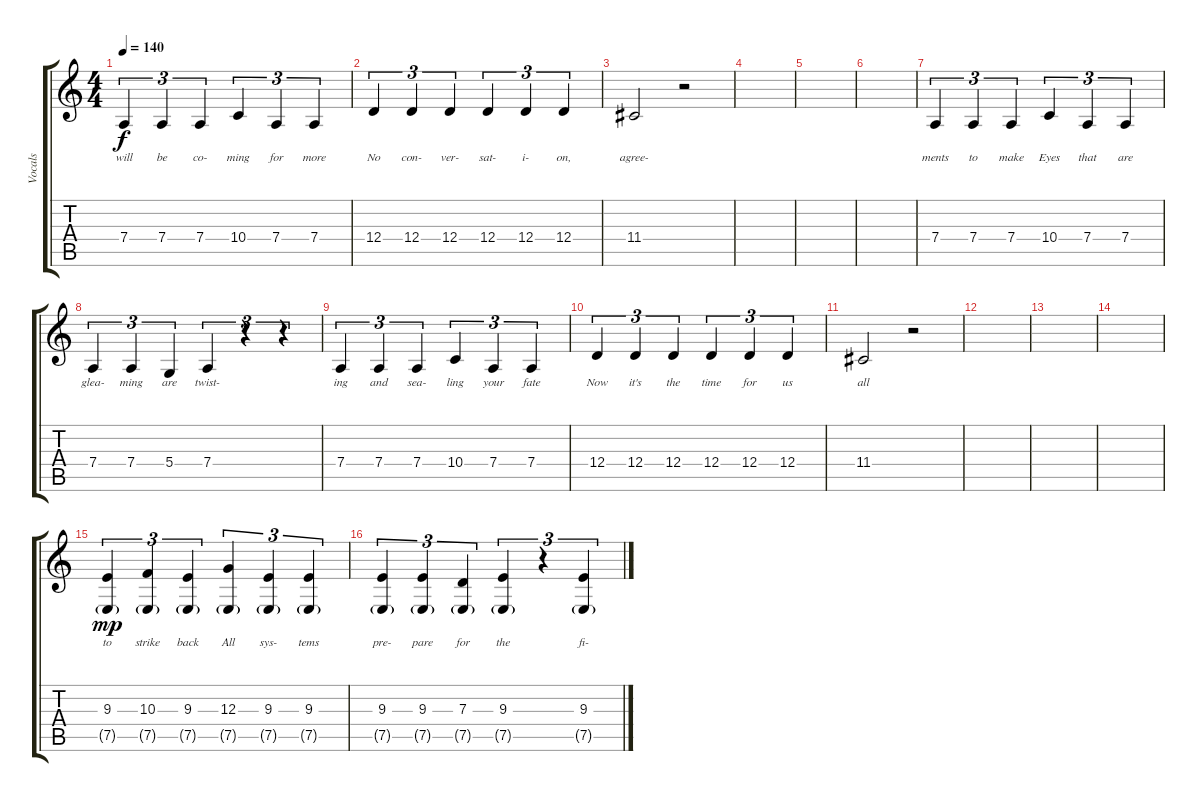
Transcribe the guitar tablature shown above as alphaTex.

\track ("Vocals" "Vocals") {instrument flute}
\staff {score tabs}
\tuning (E4 B3 G3 D3 A2 E2) {hide}
\ts (4 4)
\tempo 140
\clef g2
\ks c
7.4.4{tu (3 2) lyrics (0 "will") lyrics (1 "") lyrics (2 "") lyrics (3 "") lyrics (4 "") dy f} 7.4.4{tu (3 2) lyrics (0 "be") lyrics (1 "") lyrics (2 "") lyrics (3 "") lyrics (4 "")} 7.4.4{tu (3 2) lyrics (0 "co-") lyrics (1 "") lyrics (2 "") lyrics (3 "") lyrics (4 "")} 10.4.4{tu (3 2) lyrics (0 "ming") lyrics (1 "") lyrics (2 "") lyrics (3 "") lyrics (4 "")} 7.4.4{tu (3 2) lyrics (0 "for") lyrics (1 "") lyrics (2 "") lyrics (3 "") lyrics (4 "")} 7.4.4{tu (3 2) lyrics (0 "more") lyrics (1 "") lyrics (2 "") lyrics (3 "") lyrics (4 "")} |
12.4.4{tu (3 2) lyrics (0 "No") lyrics (1 "") lyrics (2 "") lyrics (3 "") lyrics (4 "")} 12.4.4{tu (3 2) lyrics (0 "con-") lyrics (1 "") lyrics (2 "") lyrics (3 "") lyrics (4 "")} 12.4.4{tu (3 2) lyrics (0 "ver-") lyrics (1 "") lyrics (2 "") lyrics (3 "") lyrics (4 "")} 12.4.4{tu (3 2) lyrics (0 "sat-") lyrics (1 "") lyrics (2 "") lyrics (3 "") lyrics (4 "")} 12.4.4{tu (3 2) lyrics (0 "i-") lyrics (1 "") lyrics (2 "") lyrics (3 "") lyrics (4 "")} 12.4.4{tu (3 2) lyrics (0 "on,") lyrics (1 "") lyrics (2 "") lyrics (3 "") lyrics (4 "")} |
11.4.2{lyrics (0 "agree-") lyrics (1 "") lyrics (2 "") lyrics (3 "") lyrics (4 "")} r.2 |
|
|
|
7.4.4{tu (3 2) lyrics (0 "ments") lyrics (1 "") lyrics (2 "") lyrics (3 "") lyrics (4 "")} 7.4.4{tu (3 2) lyrics (0 "to") lyrics (1 "") lyrics (2 "") lyrics (3 "") lyrics (4 "")} 7.4.4{tu (3 2) lyrics (0 "make") lyrics (1 "") lyrics (2 "") lyrics (3 "") lyrics (4 "")} 10.4.4{tu (3 2) lyrics (0 "Eyes") lyrics (1 "") lyrics (2 "") lyrics (3 "") lyrics (4 "")} 7.4.4{tu (3 2) lyrics (0 "that") lyrics (1 "") lyrics (2 "") lyrics (3 "") lyrics (4 "")} 7.4.4{tu (3 2) lyrics (0 "are") lyrics (1 "") lyrics (2 "") lyrics (3 "") lyrics (4 "")} |
7.4.4{tu (3 2) lyrics (0 "glea-") lyrics (1 "") lyrics (2 "") lyrics (3 "") lyrics (4 "")} 7.4.4{tu (3 2) lyrics (0 "ming") lyrics (1 "") lyrics (2 "") lyrics (3 "") lyrics (4 "")} 5.4.4{tu (3 2) lyrics (0 "are") lyrics (1 "") lyrics (2 "") lyrics (3 "") lyrics (4 "")} 7.4.4{tu (3 2) lyrics (0 "twist-") lyrics (1 "") lyrics (2 "") lyrics (3 "") lyrics (4 "")} r.4{tu (3 2)} r.4{tu (3 2)} |
7.4.4{tu (3 2) lyrics (0 "ing") lyrics (1 "") lyrics (2 "") lyrics (3 "") lyrics (4 "")} 7.4.4{tu (3 2) lyrics (0 "and") lyrics (1 "") lyrics (2 "") lyrics (3 "") lyrics (4 "")} 7.4.4{tu (3 2) lyrics (0 "sea-") lyrics (1 "") lyrics (2 "") lyrics (3 "") lyrics (4 "")} 10.4.4{tu (3 2) lyrics (0 "ling") lyrics (1 "") lyrics (2 "") lyrics (3 "") lyrics (4 "")} 7.4.4{tu (3 2) lyrics (0 "your") lyrics (1 "") lyrics (2 "") lyrics (3 "") lyrics (4 "")} 7.4.4{tu (3 2) lyrics (0 "fate") lyrics (1 "") lyrics (2 "") lyrics (3 "") lyrics (4 "")} |
12.4.4{tu (3 2) lyrics (0 "Now") lyrics (1 "") lyrics (2 "") lyrics (3 "") lyrics (4 "")} 12.4.4{tu (3 2) lyrics (0 "it's") lyrics (1 "") lyrics (2 "") lyrics (3 "") lyrics (4 "")} 12.4.4{tu (3 2) lyrics (0 "the") lyrics (1 "") lyrics (2 "") lyrics (3 "") lyrics (4 "")} 12.4.4{tu (3 2) lyrics (0 "time") lyrics (1 "") lyrics (2 "") lyrics (3 "") lyrics (4 "")} 12.4.4{tu (3 2) lyrics (0 "for") lyrics (1 "") lyrics (2 "") lyrics (3 "") lyrics (4 "")} 12.4.4{tu (3 2) lyrics (0 "us") lyrics (1 "") lyrics (2 "") lyrics (3 "") lyrics (4 "")} |
11.4.2{lyrics (0 "all") lyrics (1 "") lyrics (2 "") lyrics (3 "") lyrics (4 "")} r.2 |
|
|
|
(9.3 7.5{g}).4{tu (3 2) lyrics (0 "to") lyrics (1 "") lyrics (2 "") lyrics (3 "") lyrics (4 "") dy mp} (10.3 7.5{g}).4{tu (3 2) lyrics (0 "strike") lyrics (1 "") lyrics (2 "") lyrics (3 "") lyrics (4 "")} (9.3 7.5{g}).4{tu (3 2) lyrics (0 "back") lyrics (1 "") lyrics (2 "") lyrics (3 "") lyrics (4 "")} (12.3 7.5{g}).4{tu (3 2) lyrics (0 "All") lyrics (1 "") lyrics (2 "") lyrics (3 "") lyrics (4 "")} (9.3 7.5{g}).4{tu (3 2) lyrics (0 "sys-") lyrics (1 "") lyrics (2 "") lyrics (3 "") lyrics (4 "")} (9.3 7.5{g}).4{tu (3 2) lyrics (0 "tems") lyrics (1 "") lyrics (2 "") lyrics (3 "") lyrics (4 "")} |
(9.3 7.5{g}).4{tu (3 2) lyrics (0 "pre-") lyrics (1 "") lyrics (2 "") lyrics (3 "") lyrics (4 "")} (9.3 7.5{g}).4{tu (3 2) lyrics (0 "pare") lyrics (1 "") lyrics (2 "") lyrics (3 "") lyrics (4 "")} (7.3 7.5{g}).4{tu (3 2) lyrics (0 "for") lyrics (1 "") lyrics (2 "") lyrics (3 "") lyrics (4 "")} (9.3 7.5{g}).4{tu (3 2) lyrics (0 "the") lyrics (1 "") lyrics (2 "") lyrics (3 "") lyrics (4 "")} r.4{tu (3 2)} (9.3 7.5{g}).4{tu (3 2) lyrics (0 "fi-") lyrics (1 "") lyrics (2 "") lyrics (3 "") lyrics (4 "")}
